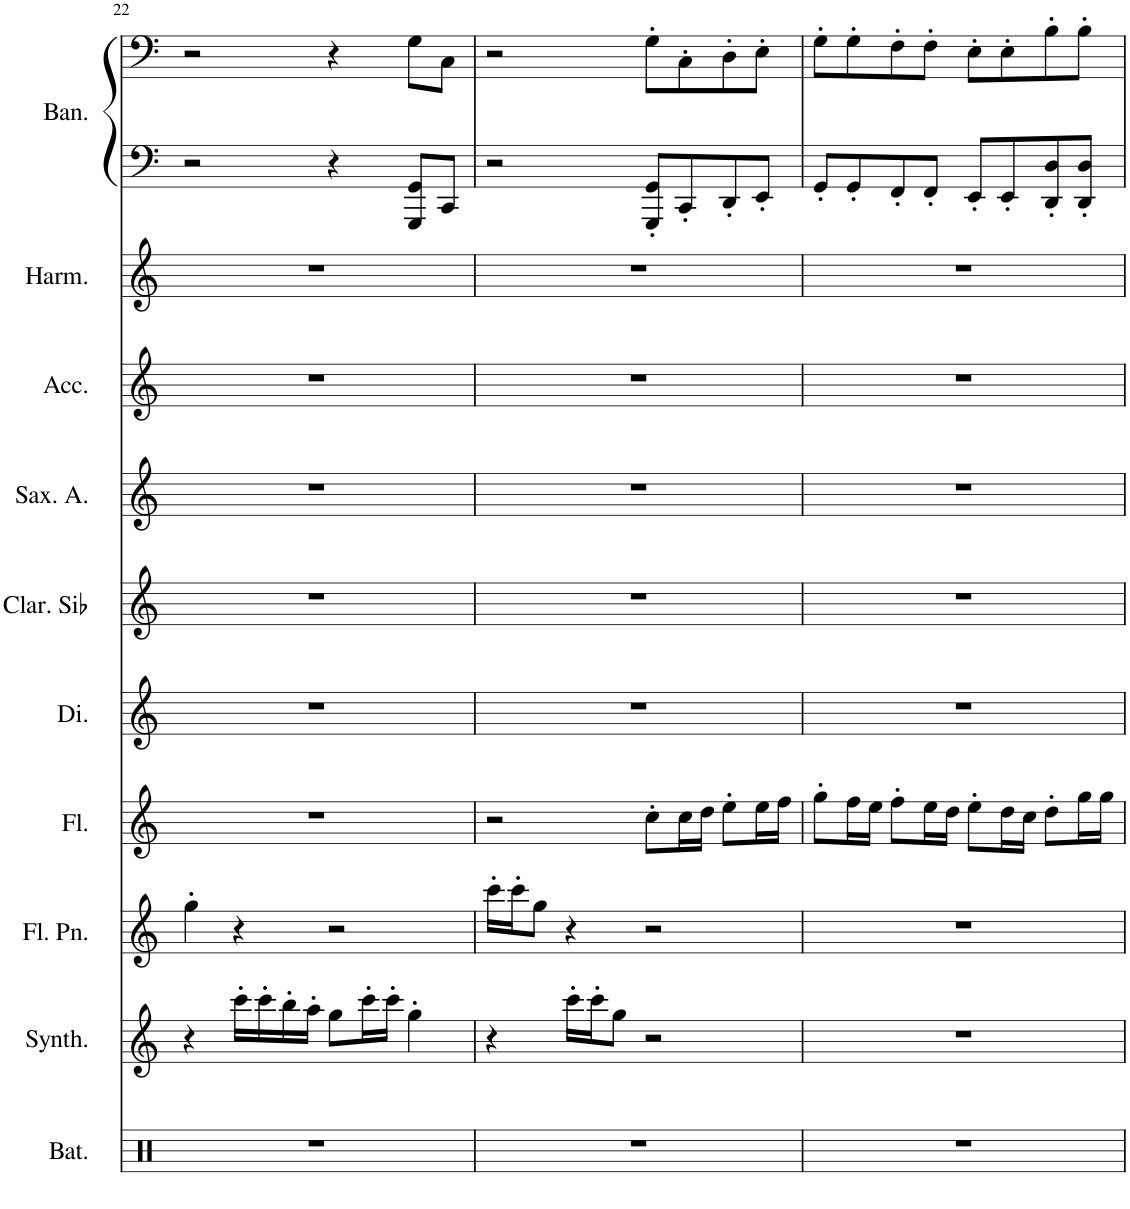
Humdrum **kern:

**kern	**kern	**kern	**kern	**kern	**kern	**kern	**kern	**kern	**kern	**kern
*part10	*part9	*part8	*part7	*part6	*part5	*part4	*part3	*part2	*part1	*part1
*staff11	*staff10	*staff9	*staff8	*staff7	*staff6	*staff5	*staff4	*staff3	*staff2	*staff1
*I"Batterie	*I"Synthétiseur de sinusoïdes	*I"Flûte de Pan	*I"Flûte	*I"Dizi	*I"Clarinette en Sib	*I"Saxophone Alto	*I"Accordéon	*I"Harmonica chromatique en Do 14 trous	*I"Bandonéon	*
*I'Bat.	*I'Synth.	*I'Fl. Pn.	*I'Fl.	*I'Di.	*I'Clar. Sib	*I'Sax. A.	*I'Acc.	*I'Harm.	*I'Ban.	*
!!LO:PB:g=z
*clefX	*clefG2	*clefG2	*clefG2	*clefG2	*clefG2	*clefG2	*clefG2	*clefG2	*clefF4	*clefF4
*	*	*	*	*Trd-7c-12	*Trd1c2	*Trd5c9	*	*	*	*
*k[]	*k[]	*k[]	*k[]	*k[]	*k[]	*k[]	*k[]	*k[]	*k[]	*k[]
*M4/4	*M4/4	*M4/4	*M4/4	*M4/4	*M4/4	*M4/4	*M4/4	*M4/4	*M4/4	*M4/4
=22	=22	=22	=22	=22	=22	=22	=22	=22	=22	=22
1r	4r	4gg'\	1r	1r	1r	1r	1r	1r	2r	2r
.	16ccc'\LL	4r	.	.	.	.	.	.	.	.
.	16ccc'\	.	.	.	.	.	.	.	.	.
.	16bb'\	.	.	.	.	.	.	.	.	.
.	16aa'\JJ	.	.	.	.	.	.	.	.	.
.	8gg\L	2r	.	.	.	.	.	.	4r	4r
.	16ccc'\L	.	.	.	.	.	.	.	.	.
.	16ccc'\JJ	.	.	.	.	.	.	.	.	.
.	4gg'\	.	.	.	.	.	.	.	8GGG/ 8GG/L	8G\L
.	.	.	.	.	.	.	.	.	8CC/J	8C\J
=23	=23	=23	=23	=23	=23	=23	=23	=23	=23	=23
1r	4r	16ccc'\LL	2r	1r	1r	1r	1r	1r	2r	2r
.	.	16ccc'\J	.	.	.	.	.	.	.	.
.	.	8gg\J	.	.	.	.	.	.	.	.
.	16ccc'\LL	4r	.	.	.	.	.	.	.	.
.	16ccc'\J	.	.	.	.	.	.	.	.	.
.	8gg\J	.	.	.	.	.	.	.	.	.
.	2r	2r	8cc'\L	.	.	.	.	.	8GGG/' 8GG/'L	8G'\L
.	.	.	16cc\L	.	.	.	.	.	8CC'/	8C'\
.	.	.	16dd\JJ	.	.	.	.	.	.	.
.	.	.	8ee'\L	.	.	.	.	.	8DD'/	8D'\
.	.	.	16ee\L	.	.	.	.	.	8EE'/J	8E'\J
.	.	.	16ff\JJ	.	.	.	.	.	.	.
=24	=24	=24	=24	=24	=24	=24	=24	=24	=24	=24
1r	1r	1r	8gg'\L	1r	1r	1r	1r	1r	8GG'/L	8G'\L
.	.	.	16ff\L	.	.	.	.	.	8GG'/	8G'\
.	.	.	16ee\JJ	.	.	.	.	.	.	.
.	.	.	8ff'\L	.	.	.	.	.	8FF'/	8F'\
.	.	.	16ee\L	.	.	.	.	.	8FF'/J	8F'\J
.	.	.	16dd\JJ	.	.	.	.	.	.	.
.	.	.	8ee'\L	.	.	.	.	.	8EE'/L	8E'\L
.	.	.	16dd\L	.	.	.	.	.	8EE'/	8E'\
.	.	.	16cc\JJ	.	.	.	.	.	.	.
.	.	.	8dd'\L	.	.	.	.	.	8DD/' 8D/'	8B'\
.	.	.	16gg\L	.	.	.	.	.	8DD/' 8D/'J	8B'\J
.	.	.	16gg\JJ	.	.	.	.	.	.	.
=	=	=	=	=	=	=	=	=	=	=
*-	*-	*-	*-	*-	*-	*-	*-	*-	*-	*-
